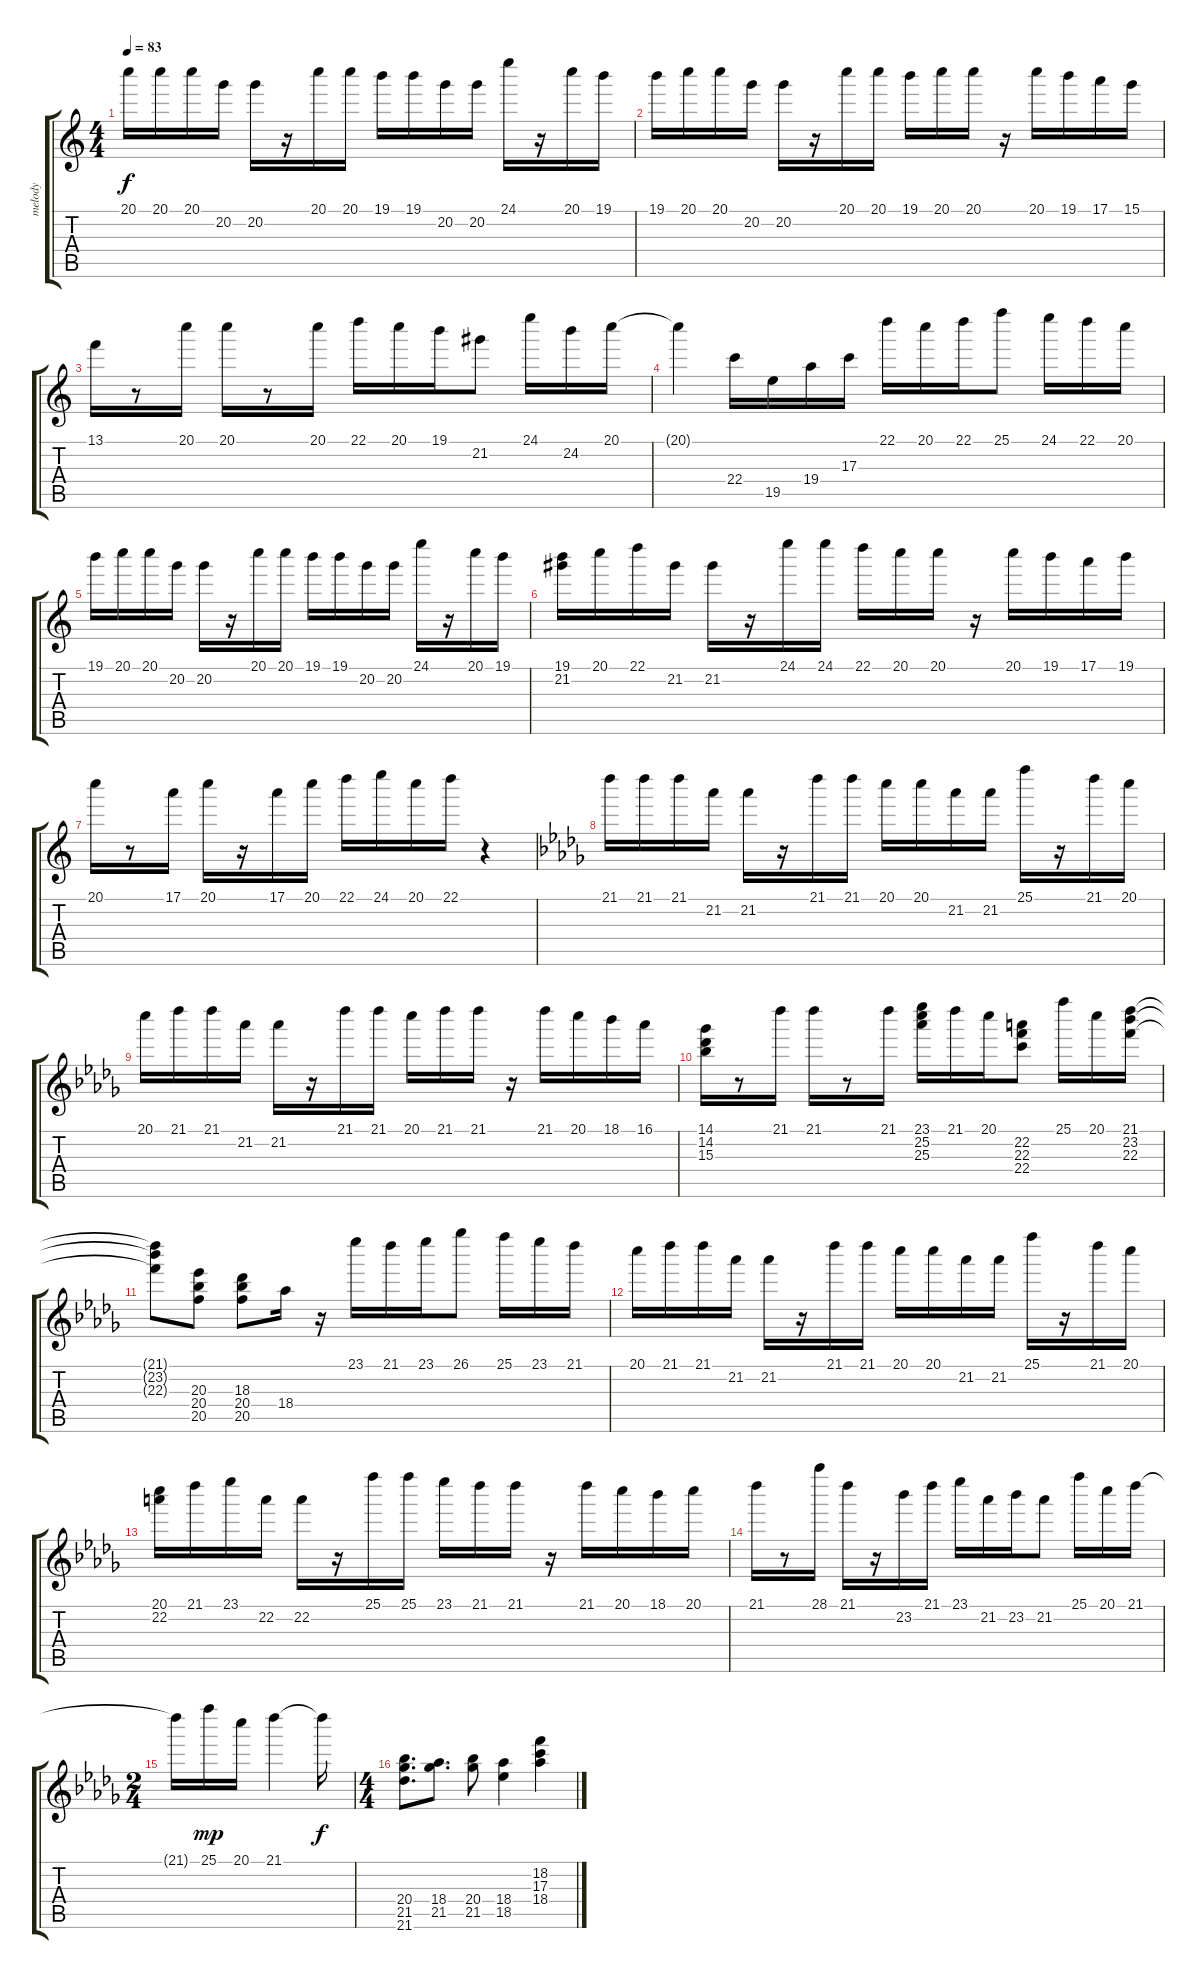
\track ("melody" "melody") {mute instrument acousticguitarsteel}
\staff {score tabs}
\tuning (E4 B3 G3 D3 A2 E2) {hide}
\ts (4 4)
\tempo 83
\clef g2
\ks c
20.1.16{dy f} 20.1.16 20.1.16 20.2.16 20.2.16 r.16 20.1.16 20.1.16 19.1.16 19.1.16 20.2.16 20.2.16 24.1.16 r.16 20.1.16 19.1.16 |
19.1.16 20.1.16 20.1.16 20.2.16 20.2.16 r.16 20.1.16 20.1.16 19.1.16 20.1.16 20.1.16 r.16 20.1.16 19.1.16 17.1.16 15.1.16 |
13.1.16 r.8 20.1.16 20.1.16 r.8 20.1.16 22.1.16 20.1.16 19.1.16 21.2.8 24.1.16 24.2.16 20.1.16 |
20.1{t}.4 22.4.16 19.5.16 19.4.16 17.3.16 22.1.16 20.1.16 22.1.16 25.1.8 24.1.16 22.1.16 20.1.16 |
19.1.16 20.1.16 20.1.16 20.2.16 20.2.16 r.16 20.1.16 20.1.16 19.1.16 19.1.16 20.2.16 20.2.16 24.1.16 r.16 20.1.16 19.1.16 |
(19.1 21.2).16 20.1.16 22.1.16 21.2.16 21.2.16 r.16 24.1.16 24.1.16 22.1.16 20.1.16 20.1.16 r.16 20.1.16 19.1.16 17.1.16 19.1.16 |
20.1.16 r.8 17.1.16 20.1.16 r.16 17.1.16 20.1.16 22.1.16 24.1.16 20.1.16 22.1.16 r.4 |
\ks db
21.1.16 21.1.16 21.1.16 21.2.16 21.2.16 r.16 21.1.16 21.1.16 20.1.16 20.1.16 21.2.16 21.2.16 25.1.16 r.16 21.1.16 20.1.16 |
20.1.16 21.1.16 21.1.16 21.2.16 21.2.16 r.16 21.1.16 21.1.16 20.1.16 21.1.16 21.1.16 r.16 21.1.16 20.1.16 18.1.16 16.1.16 |
(14.1 14.2 15.3).16 r.8 21.1.16 21.1.16 r.8 21.1.16 (23.1 25.2 25.3).16 21.1.16 20.1.16 (22.2 22.3 22.4).8 25.1.16 20.1.16 (21.1 23.2 22.3).16 |
(21.1{t} 23.2{t} 22.3{t}).8 (20.3 20.4 20.5).8 (18.3 20.4 20.5).8 18.4.16 r.16 23.1.16 21.1.16 23.1.16 26.1.8 25.1.16 23.1.16 21.1.16 |
20.1.16 21.1.16 21.1.16 21.2.16 21.2.16 r.16 21.1.16 21.1.16 20.1.16 20.1.16 21.2.16 21.2.16 25.1.16 r.16 21.1.16 20.1.16 |
(20.1 22.2).16 21.1.16 23.1.16 22.2.16 22.2.16 r.16 25.1.16 25.1.16 23.1.16 21.1.16 21.1.16 r.16 21.1.16 20.1.16 18.1.16 20.1.16 |
21.1.16 r.8 28.1.16 21.1.16 r.16 23.2.16 21.1.16 23.1.16 21.2.16 23.2.16 21.2.8 25.1.16 20.1.16 21.1.16 |
\ts (2 4)
21.1{t}.16 25.1.16{dy mp} 20.1.16 21.1.4 21.1{t}.16{dy f} |
\ts (4 4)
(20.4 21.5 21.6).8{d} (18.4 21.5).8{d} (20.4 21.5).8 (18.4 18.5).4 (18.2 17.3 18.4).4
